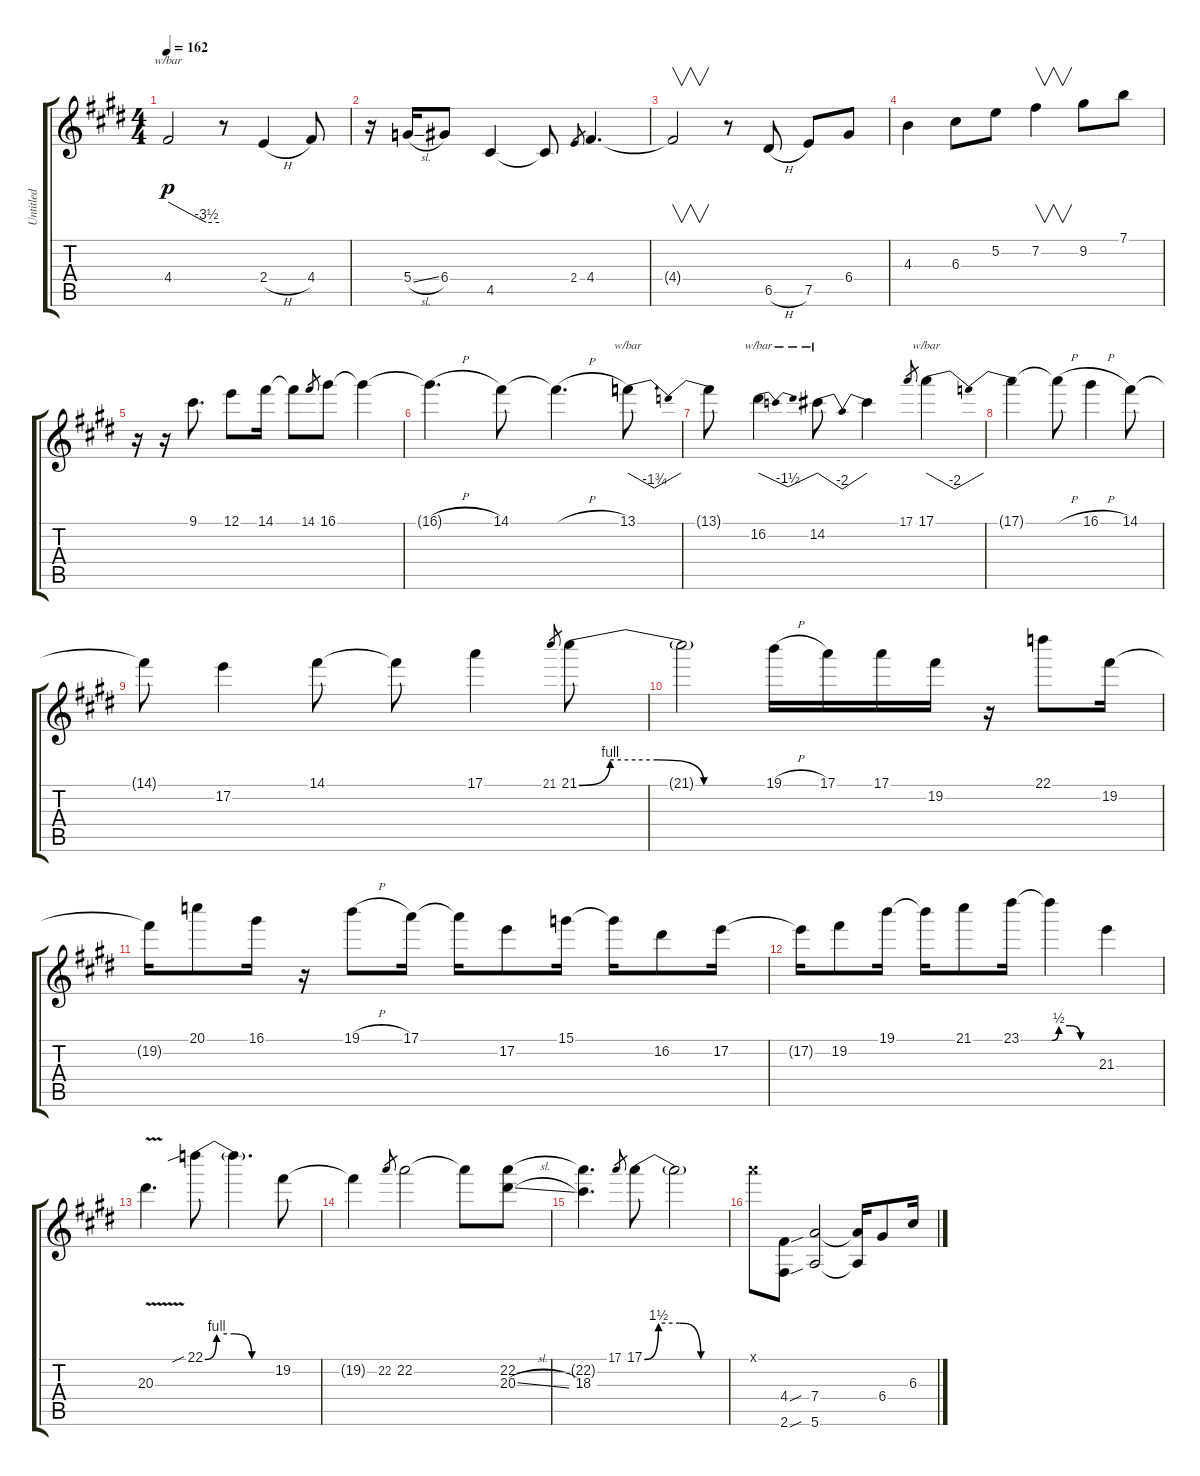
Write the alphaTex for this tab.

\track ("Untitled" "Untitled") {instrument overdrivenguitar}
\staff {score tabs}
\tuning (E4 B3 G3 D3 A2 E2) {hide}
\ts (4 4)
\tempo 162
\clef g2
\ks c#minor
4.4.2{tbe (custom default 0 0 45 -14 60 -14) dy p} r.8 2.4{h}.4 4.4.8 |
\ks e
r.16 5.4{sl}.16 6.4.8 4.5.4 4.5{t}.8 2.4.8{gr} 4.4.4{d} |
\ks c#minor
4.4{t}.2{v} r.8 6.5{h}.8 7.5.8 6.4.8 |
4.3.4 6.3.8 5.2.8 7.2.4{v} 9.2.8 7.1.8 |
\ks e
r.16 r.16 9.1.8{d} 12.1.8 14.1.16 14.1{t}.8 14.1.8{gr} 16.1.8 16.1{t}.4 |
\ks c#minor
16.1{h t}.4{d} 14.1.8 14.1{h t}.4{d} 13.1.8{tbe (dip default 0 0 30 -7 60 0)} |
13.1{t}.8 16.2.4{tbe (dip default 0 0 30 -6 60 0)} 14.2.8{tbe (dip default 0 0 30 -8 60 0)} 14.2{t}.4 17.1.8{gr} 17.1.4{tbe (dip default 0 0 30 -8 60 0)} |
\ks e
17.1{t}.2 17.1{h t}.8 16.1{h}.4 14.1.8 |
\ks c#minor
14.1{t}.8 17.2.4 14.1.8 14.1{t}.8 17.1.4 21.1.8{gr} 21.1{be (custom 0 0 10 4 25 4 40 0 60 0)}.8 |
\ks e
21.1{t}.2 19.1{h}.16 17.1.16 17.1.16 19.2.16 r.16 22.1.8 19.2.16 |
\ks c#minor
19.2{t}.16 20.1.8 16.1.16 r.16 19.1{h}.8 17.1.16 17.1{t}.16 17.2.8 15.1.16 15.1{t}.16 16.2.8 17.2.16 |
\ks e
17.2{t}.16 19.2.8 19.1.16 19.1{t}.16 21.1.8 23.1.16 23.1{be (custom 0 0 10 2 25 2 40 0 60 0) t}.4 21.3.4 |
\ks c#minor
20.3{v}.4{d} 22.1{be (custom 0 0 10 4 25 4 40 0 60 0) sib}.8 22.1{t}.4{d} 19.2.8 |
19.2{t}.4 22.2.8{gr} 22.2.2 22.2{t}.8 (22.2 20.3{sl}).8 |
\ks e
(22.2{t} 18.3).4{d} 17.1.8{gr} 17.1{be (custom 0 0 10 6 25 6 40 0 60 0)}.8 17.1{t}.2 |
\ks c#minor
17.1{x}.8 (4.4{sou} 2.6{sou}).8 (7.4 5.6).2 (7.4{t} 5.6{t}).16 6.4.8 6.3.16
